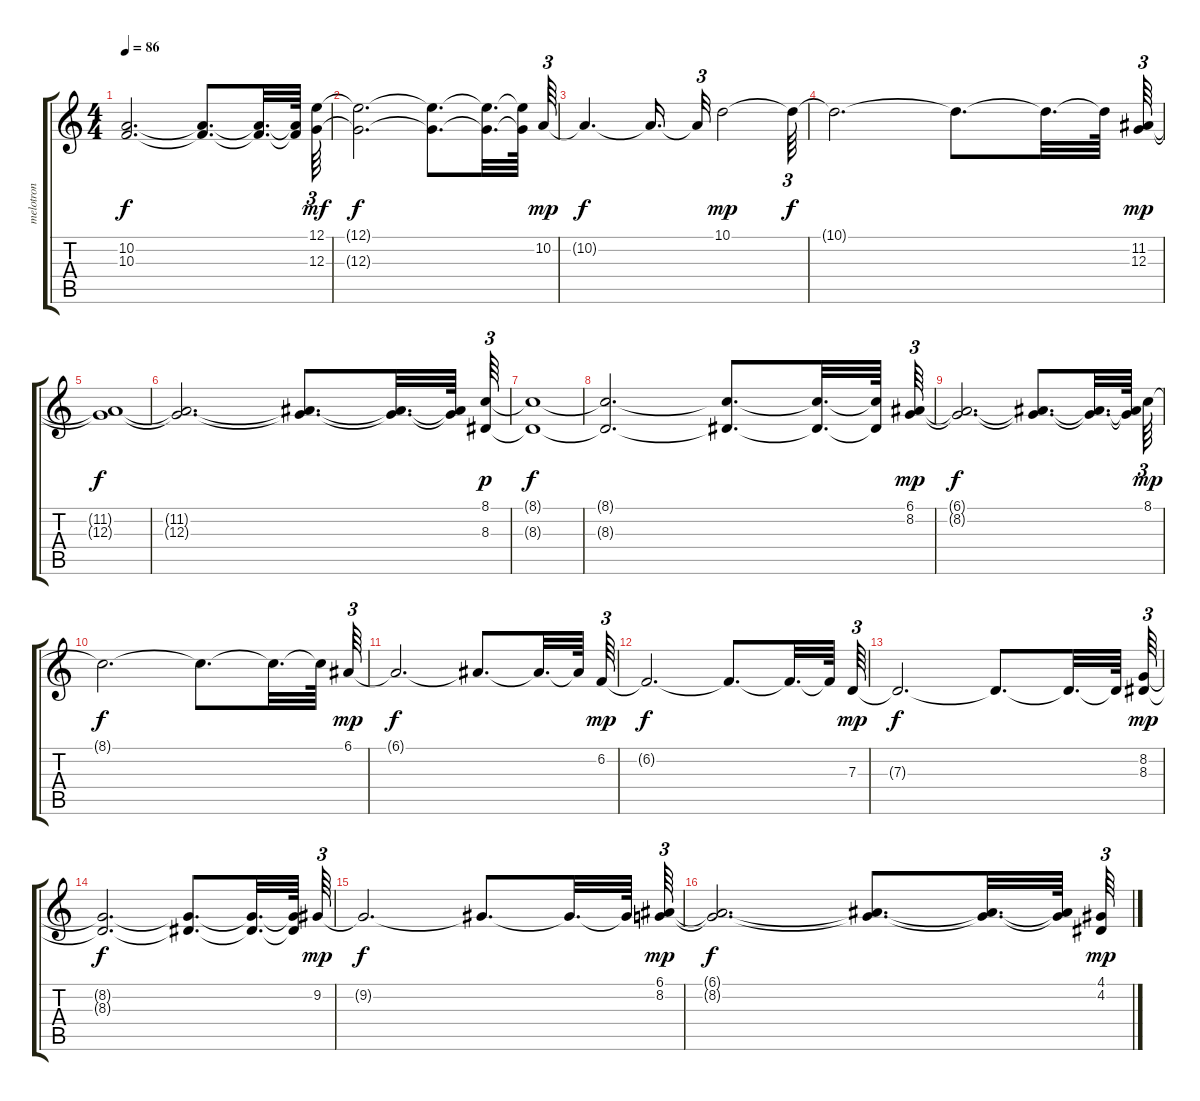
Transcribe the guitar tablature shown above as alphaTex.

\track ("melotron" "melotron") {instrument stringensemble1}
\staff {score tabs}
\tuning (E4 B3 G3 D3 A2 E2) {hide}
\ts (4 4)
\tempo 86
\clef g2
\ks c
(10.2{t} 10.3{t}).2{d dy f} (10.2{t} 10.3{t}).8{d} (10.2{t} 10.3{t}).32{d} (10.2{t} 10.3{t}).64 (12.1 12.3).64{tu (3 2) dy mf} |
(12.1{t} 12.3{t}).2{d dy f} (12.1{t} 12.3{t}).8{d} (12.1{t} 12.3{t}).32{d} (12.1{t} 12.3{t}).64 10.2.64{tu (3 2) dy mp} |
10.2{t}.4{d dy f} 10.2{t}.16{d} 10.2{t}.32{tu (3 2)} 10.1.2{dy mp} 10.1{t}.64{tu (3 2) dy f} |
10.1{t}.2{d} 10.1{t}.8{d} 10.1{t}.32{d} 10.1{t}.64 (11.2 12.3).64{tu (3 2) dy mp} |
(11.2{t} 12.3{t}).1{dy f} |
(11.2{t} 12.3{t}).2{d} (11.2{t} 12.3{t}).8{d} (11.2{t} 12.3{t}).32{d} (11.2{t} 12.3{t}).64 (8.1 8.3).64{tu (3 2) dy p} |
(8.1{t} 8.3{t}).1{dy f} |
(8.1{t} 8.3{t}).2{d} (8.1{t} 8.3{t}).8{d} (8.1{t} 8.3{t}).32{d} (8.1{t} 8.3{t}).64 (6.1 8.2).64{tu (3 2) dy mp} |
(6.1{t} 8.2{t}).2{d dy f} (6.1{t} 8.2{t}).8{d} (6.1{t} 8.2{t}).32{d} (6.1{t} 8.2{t}).64 8.1.64{tu (3 2) dy mp} |
8.1{t}.2{d dy f} 8.1{t}.8{d} 8.1{t}.32{d} 8.1{t}.64 6.1.64{tu (3 2) dy mp} |
6.1{t}.2{d dy f} 6.1{t}.8{d} 6.1{t}.32{d} 6.1{t}.64 6.2.64{tu (3 2) dy mp} |
6.2{t}.2{d dy f} 6.2{t}.8{d} 6.2{t}.32{d} 6.2{t}.64 7.3.64{tu (3 2) dy mp} |
7.3{t}.2{d dy f} 7.3{t}.8{d} 7.3{t}.32{d} 7.3{t}.64 (8.2 8.3).64{tu (3 2) dy mp} |
(8.2{t} 8.3{t}).2{d dy f} (8.2{t} 8.3{t}).8{d} (8.2{t} 8.3{t}).32{d} (8.2{t} 8.3{t}).64 9.2.64{tu (3 2) dy mp} |
9.2{t}.2{d dy f} 9.2{t}.8{d} 9.2{t}.32{d} 9.2{t}.64 (6.1 8.2).64{tu (3 2) dy mp} |
(6.1{t} 8.2{t}).2{d dy f} (6.1{t} 8.2{t}).8{d} (6.1{t} 8.2{t}).32{d} (6.1{t} 8.2{t}).64 (4.1 4.2).64{tu (3 2) dy mp}
